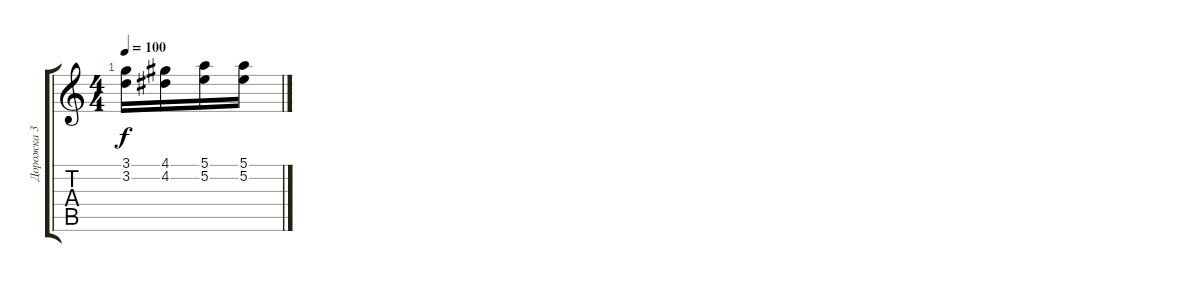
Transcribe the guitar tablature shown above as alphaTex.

\track ("Дорожка 3" "Дорожка 3") {instrument distortionguitar}
\staff {score tabs}
\tuning (E4 B3 G3 D3 A2 E2) {hide}
\ts (4 4)
\tempo 100
\clef g2
\ks c
(3.1 3.2).16{dy f volume 16 instrument electricguitarjazz} (4.1 4.2).16 (5.1 5.2).16 (5.1 5.2).16
